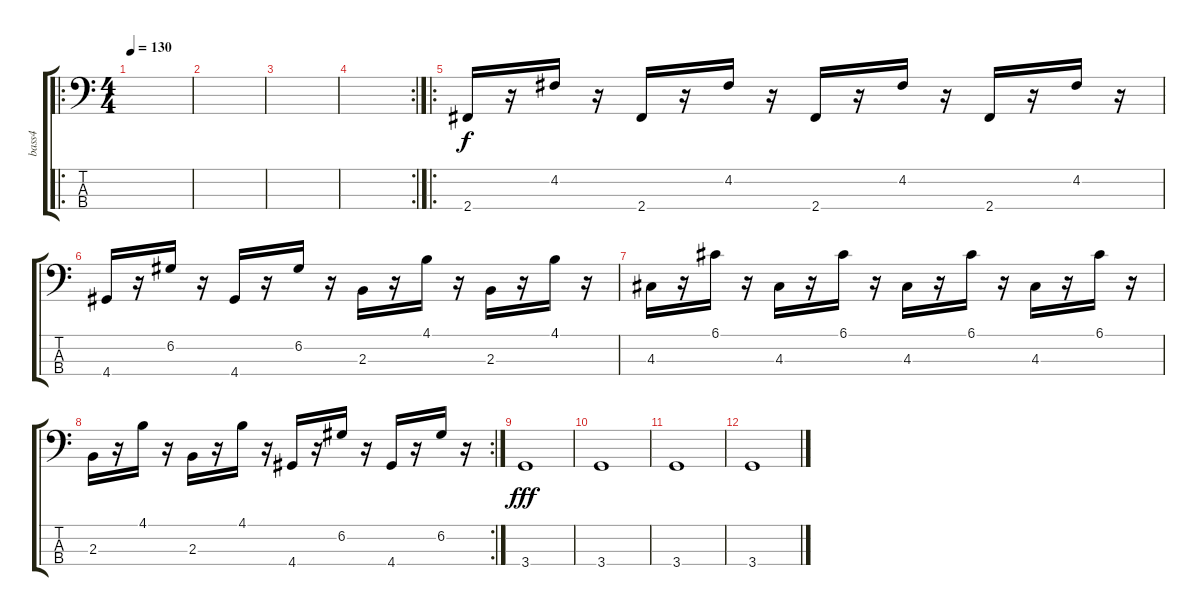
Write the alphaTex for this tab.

\track ("bass4" "bass4") {instrument electricbasspick}
\staff {score tabs}
\tuning (G2 D2 A1 E1) {hide}
\ro
\ts (4 4)
\tempo 130
\clef f4
\ks c
|
|
|
\rc 2
|
\ro
2.4.16 r.16 4.2.16 r.16 2.4.16 r.16 4.2.16 r.16 2.4.16 r.16 4.2.16 r.16 2.4.16 r.16 4.2.16 r.16 |
4.4.16 r.16 6.2.16 r.16 4.4.16 r.16 6.2.16 r.16 2.3.16 r.16 4.1.16 r.16 2.3.16 r.16 4.1.16 r.16 |
4.3.16 r.16 6.1.16 r.16 4.3.16 r.16 6.1.16 r.16 4.3.16 r.16 6.1.16 r.16 4.3.16 r.16 6.1.16 r.16 |
\rc 2
2.3.16 r.16 4.1.16 r.16 2.3.16 r.16 4.1.16 r.16 4.4.16 r.16 6.2.16 r.16 4.4.16 r.16 6.2.16 r.16 |
3.4.1{dy fff} |
3.4.1 |
3.4.1 |
3.4.1
